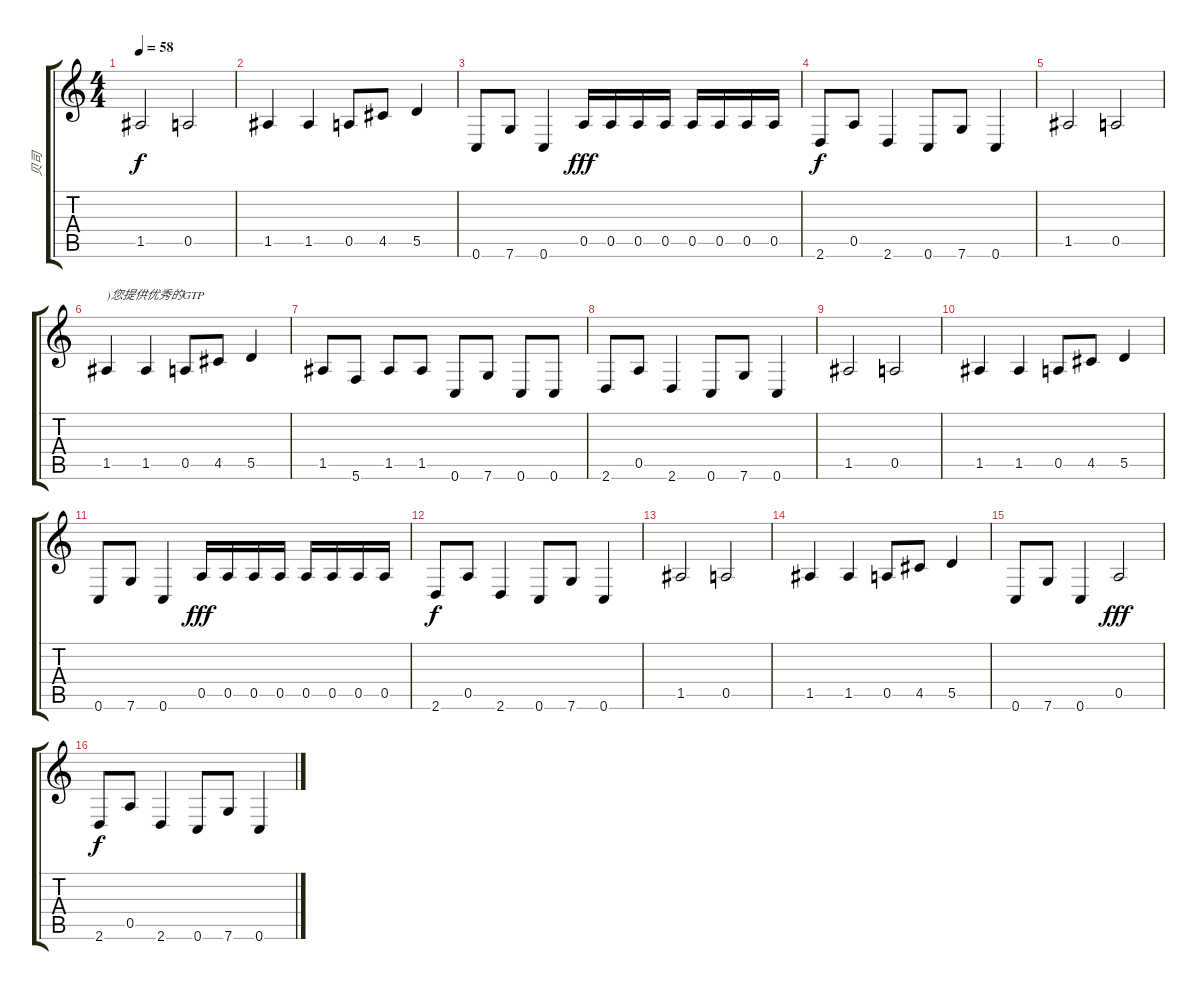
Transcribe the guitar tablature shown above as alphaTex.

\track ("贝司" "贝司") {instrument fretlessbass}
\staff {score tabs}
\tuning (E4 B3 G3 D3 A2 C2) {hide}
\ts (4 4)
\tempo 58
\clef g2
\ks c
1.5.2{dy f} 0.5.2 |
1.5.4 1.5.4 0.5.8 4.5.8 5.5.4 |
0.6.8 7.6.8 0.6.4 0.5.16{dy fff} 0.5.16 0.5.16 0.5.16 0.5.16 0.5.16 0.5.16 0.5.16 |
2.6.8{dy f} 0.5.8 2.6.4 0.6.8 7.6.8 0.6.4 |
1.5.2 0.5.2 |
1.5.4{txt ")您提供优秀的GTP"} 1.5.4 0.5.8 4.5.8 5.5.4 |
1.5.8 5.6.8 1.5.8 1.5.8 0.6.8 7.6.8 0.6.8 0.6.8 |
2.6.8 0.5.8 2.6.4 0.6.8 7.6.8 0.6.4 |
1.5.2 0.5.2 |
1.5.4 1.5.4 0.5.8 4.5.8 5.5.4 |
0.6.8 7.6.8 0.6.4 0.5.16{dy fff} 0.5.16 0.5.16 0.5.16 0.5.16 0.5.16 0.5.16 0.5.16 |
2.6.8{dy f} 0.5.8 2.6.4 0.6.8 7.6.8 0.6.4 |
1.5.2 0.5.2 |
1.5.4 1.5.4 0.5.8 4.5.8 5.5.4 |
0.6.8 7.6.8 0.6.4 0.5.2{dy fff} |
2.6.8{dy f} 0.5.8 2.6.4 0.6.8 7.6.8 0.6.4
